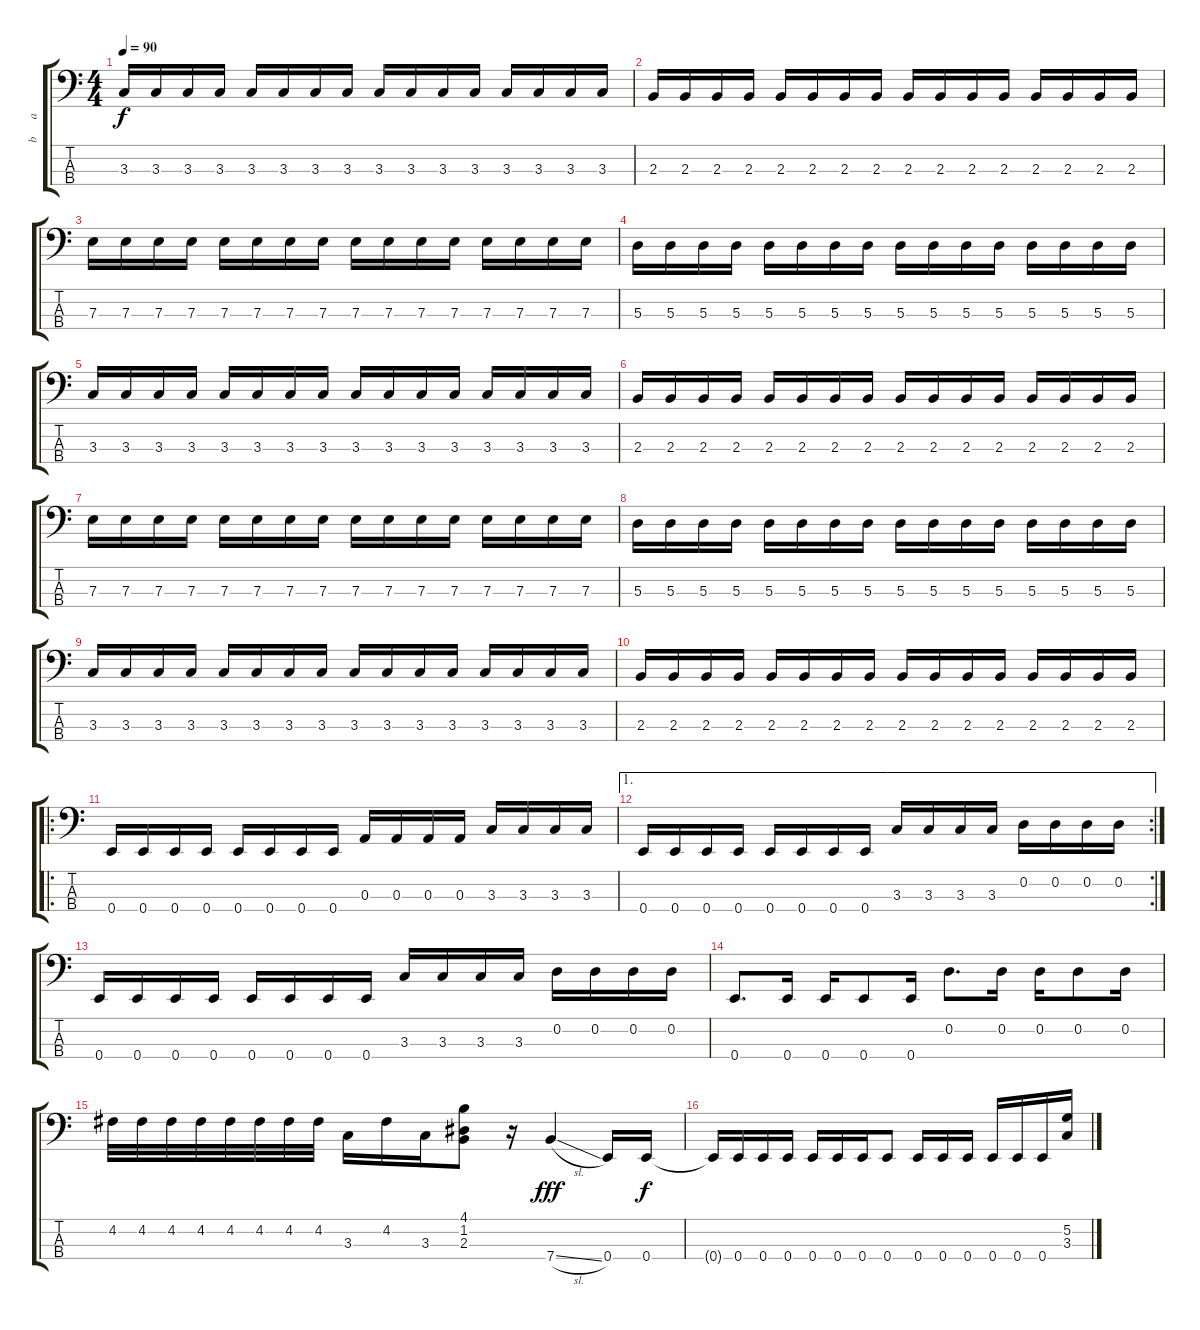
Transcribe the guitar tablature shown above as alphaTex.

\track ("b      a       s      s" "b      a  ") {instrument slapbass2}
\staff {score tabs}
\tuning (G2 D2 A1 E1) {hide}
\ts (4 4)
\tempo 90
\clef f4
\ks c
3.3.16{dy f} 3.3.16 3.3.16 3.3.16 3.3.16 3.3.16 3.3.16 3.3.16 3.3.16 3.3.16 3.3.16 3.3.16 3.3.16 3.3.16 3.3.16 3.3.16 |
2.3.16 2.3.16 2.3.16 2.3.16 2.3.16 2.3.16 2.3.16 2.3.16 2.3.16 2.3.16 2.3.16 2.3.16 2.3.16 2.3.16 2.3.16 2.3.16 |
7.3.16 7.3.16 7.3.16 7.3.16 7.3.16 7.3.16 7.3.16 7.3.16 7.3.16 7.3.16 7.3.16 7.3.16 7.3.16 7.3.16 7.3.16 7.3.16 |
5.3.16 5.3.16 5.3.16 5.3.16 5.3.16 5.3.16 5.3.16 5.3.16 5.3.16 5.3.16 5.3.16 5.3.16 5.3.16 5.3.16 5.3.16 5.3.16 |
3.3.16 3.3.16 3.3.16 3.3.16 3.3.16 3.3.16 3.3.16 3.3.16 3.3.16 3.3.16 3.3.16 3.3.16 3.3.16 3.3.16 3.3.16 3.3.16 |
2.3.16 2.3.16 2.3.16 2.3.16 2.3.16 2.3.16 2.3.16 2.3.16 2.3.16 2.3.16 2.3.16 2.3.16 2.3.16 2.3.16 2.3.16 2.3.16 |
7.3.16 7.3.16 7.3.16 7.3.16 7.3.16 7.3.16 7.3.16 7.3.16 7.3.16 7.3.16 7.3.16 7.3.16 7.3.16 7.3.16 7.3.16 7.3.16 |
5.3.16 5.3.16 5.3.16 5.3.16 5.3.16 5.3.16 5.3.16 5.3.16 5.3.16 5.3.16 5.3.16 5.3.16 5.3.16 5.3.16 5.3.16 5.3.16 |
3.3.16 3.3.16 3.3.16 3.3.16 3.3.16 3.3.16 3.3.16 3.3.16 3.3.16 3.3.16 3.3.16 3.3.16 3.3.16 3.3.16 3.3.16 3.3.16 |
2.3.16 2.3.16 2.3.16 2.3.16 2.3.16 2.3.16 2.3.16 2.3.16 2.3.16 2.3.16 2.3.16 2.3.16 2.3.16 2.3.16 2.3.16 2.3.16 |
\ro
0.4.16 0.4.16 0.4.16 0.4.16 0.4.16 0.4.16 0.4.16 0.4.16 0.3.16 0.3.16 0.3.16 0.3.16 3.3.16 3.3.16 3.3.16 3.3.16 |
\ae 1
\rc 2
0.4.16 0.4.16 0.4.16 0.4.16 0.4.16 0.4.16 0.4.16 0.4.16 3.3.16 3.3.16 3.3.16 3.3.16 0.2.16 0.2.16 0.2.16 0.2.16 |
0.4.16 0.4.16 0.4.16 0.4.16 0.4.16 0.4.16 0.4.16 0.4.16 3.3.16 3.3.16 3.3.16 3.3.16 0.2.16 0.2.16 0.2.16 0.2.16 |
0.4.8{d} 0.4.16 0.4.16 0.4.8 0.4.16 0.2.8{d} 0.2.16 0.2.16 0.2.8 0.2.16 |
4.2.32 4.2.32 4.2.32 4.2.32 4.2.32 4.2.32 4.2.32 4.2.32 3.3.16 4.2.16 3.3.16 (4.1 1.2 2.3).8 r.16 7.4{sl}.4{dy fff} 0.4.16 0.4.16{dy f} |
0.4{t}.16 0.4.16 0.4.16 0.4.16 0.4.16 0.4.16 0.4.16 0.4.8 0.4.16 0.4.16 0.4.16 0.4.16 0.4.16 0.4.16 (5.2 3.3).16
